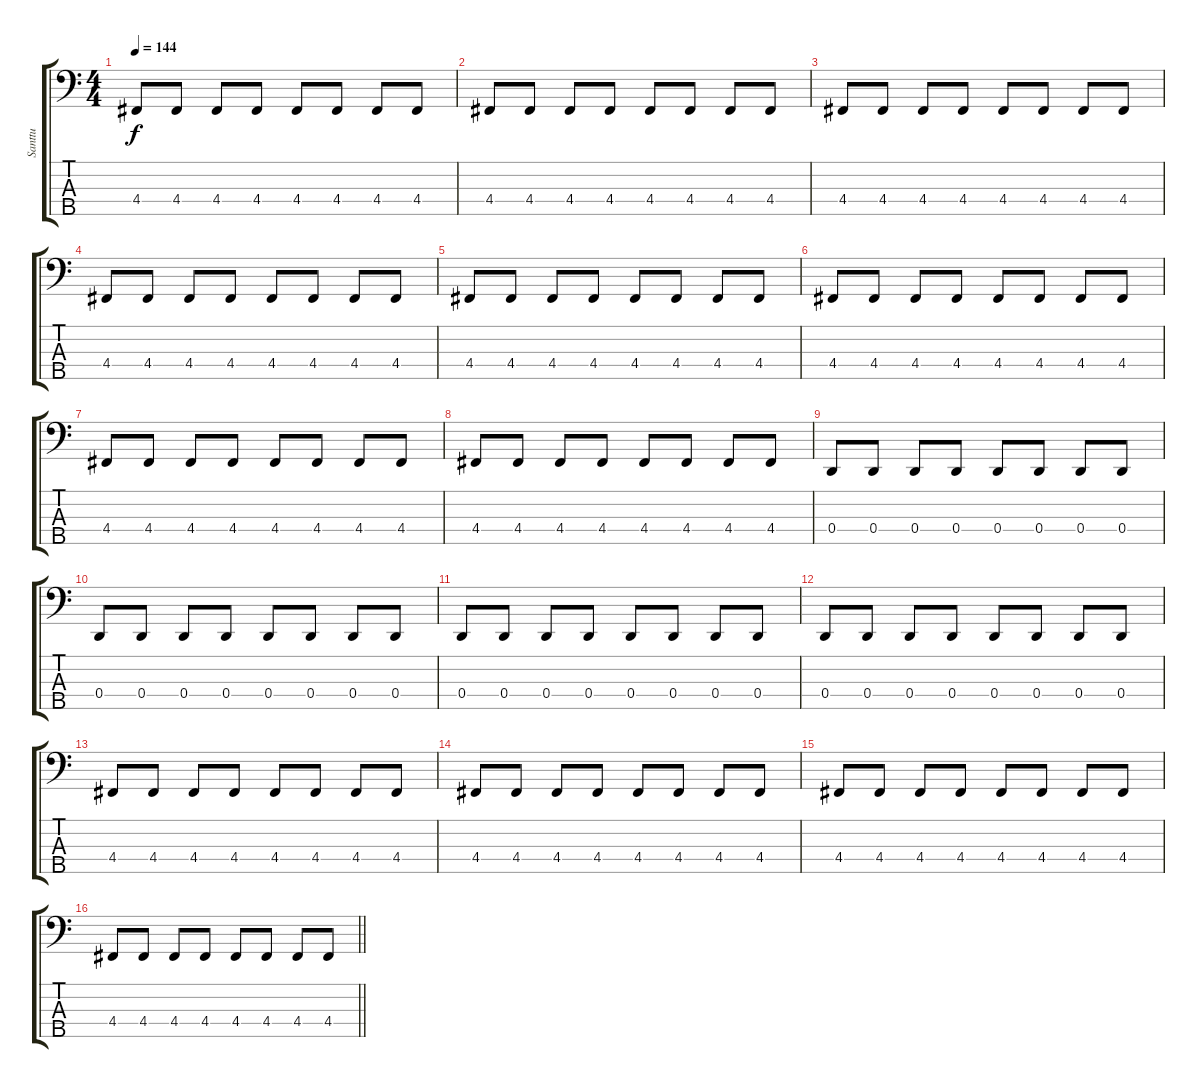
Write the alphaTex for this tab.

\track ("Santtu" "Santtu") {instrument electricbasspick}
\staff {score tabs}
\tuning (G2 D2 A1 D1 A0) {hide}
\ts (4 4)
\tempo 144
\clef f4
\ks c
4.4.8{dy f} 4.4.8 4.4.8 4.4.8 4.4.8 4.4.8 4.4.8 4.4.8 |
4.4.8 4.4.8 4.4.8 4.4.8 4.4.8 4.4.8 4.4.8 4.4.8 |
4.4.8 4.4.8 4.4.8 4.4.8 4.4.8 4.4.8 4.4.8 4.4.8 |
4.4.8 4.4.8 4.4.8 4.4.8 4.4.8 4.4.8 4.4.8 4.4.8 |
4.4.8 4.4.8 4.4.8 4.4.8 4.4.8 4.4.8 4.4.8 4.4.8 |
4.4.8 4.4.8 4.4.8 4.4.8 4.4.8 4.4.8 4.4.8 4.4.8 |
4.4.8 4.4.8 4.4.8 4.4.8 4.4.8 4.4.8 4.4.8 4.4.8 |
4.4.8 4.4.8 4.4.8 4.4.8 4.4.8 4.4.8 4.4.8 4.4.8 |
0.4.8 0.4.8 0.4.8 0.4.8 0.4.8 0.4.8 0.4.8 0.4.8 |
0.4.8 0.4.8 0.4.8 0.4.8 0.4.8 0.4.8 0.4.8 0.4.8 |
0.4.8 0.4.8 0.4.8 0.4.8 0.4.8 0.4.8 0.4.8 0.4.8 |
0.4.8 0.4.8 0.4.8 0.4.8 0.4.8 0.4.8 0.4.8 0.4.8 |
4.4.8 4.4.8 4.4.8 4.4.8 4.4.8 4.4.8 4.4.8 4.4.8 |
4.4.8 4.4.8 4.4.8 4.4.8 4.4.8 4.4.8 4.4.8 4.4.8 |
4.4.8 4.4.8 4.4.8 4.4.8 4.4.8 4.4.8 4.4.8 4.4.8 |
\barLineRight lightlight
4.4.8 4.4.8 4.4.8 4.4.8 4.4.8 4.4.8 4.4.8 4.4.8
